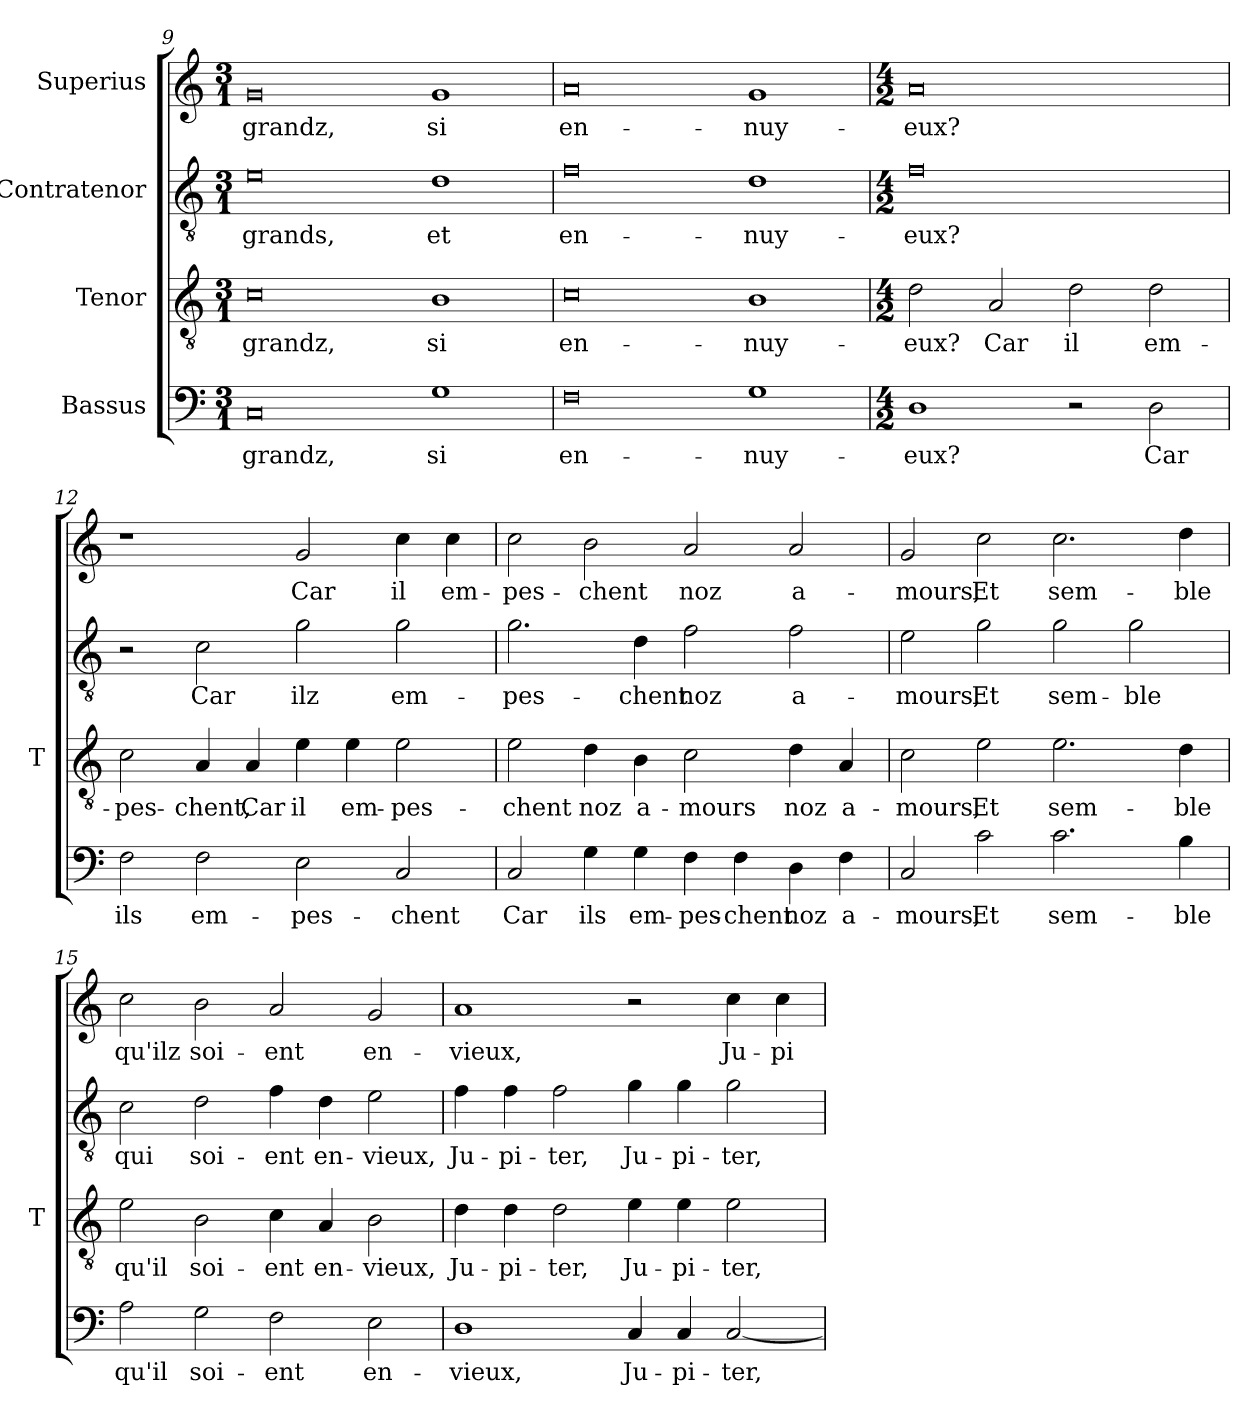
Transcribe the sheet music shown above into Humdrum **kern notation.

**kern	**text	**kern	**text	**kern	**text	**kern	**text
*part4	*part4	*part3	*part3	*part2	*part2	*part1	*part1
*staff4	*staff4	*staff3	*staff3	*staff2	*staff2	*staff1	*staff1
*I"Bassus	*	*I"Tenor	*	*I"Contratenor	*	*I"Superius	*
*	*	*I'T	*	*	*	*	*
*clefF4	*	*clefGv2	*	*clefGv2	*	*clefG2	*
*k[]	*	*k[]	*	*k[]	*	*k[]	*
*M3/1	*	*M3/1	*	*M3/1	*	*M3/1	*
=9	=9	=9	=9	=9	=9	=9	=9
0C	-grandz,	0c	-grandz,	0e	-grands,	0g	-grandz,
1G	-si	1B	-si	1d	-et	1g	-si
=10	=10	=10	=10	=10	=10	=10	=10
0F	en-	0c	en-	0f	en-	0a	en-
1G	nuy-	1B	nuy-	1d	nuy-	1g	nuy-
=11	=11	=11	=11	=11	=11	=11	=11
*M4/2	*	*M4/2	*	*M4/2	*	*M4/2	*
1D	-eux?	2d	-eux?	0f	-eux?	0a	-eux?
.	.	2A	-Car	.	.	.	.
2r	.	2d	-il	.	.	.	.
2D	-Car	2d	em-	.	.	.	.
=12	=12	=12	=12	=12	=12	=12	=12
2F	-ils	2c	pes-	2r	.	1r	.
2F	em-	4A	-chent,	2c	-Car	.	.
.	.	4A	-Car	.	.	.	.
2E	pes-	4e	-il	2g	-ilz	2g	-Car
.	.	4e	em-	.	.	.	.
2C	-chent	2e	pes-	2g	em-	4cc	-il
.	.	.	.	.	.	4cc	em-
=13	=13	=13	=13	=13	=13	=13	=13
2C	-Car	2e	-chent	2.g	pes-	2cc	pes-
4G	-ils	4d	-noz	.	.	2b	-chent
4G	em-	4B	a-	4d	-chent	.	.
4F	pes-	2c	-mours	2f	-noz	2a	-noz
4F	-chent	.	.	.	.	.	.
4D	-noz	4d	-noz	2f	a-	2a	a-
4F	a-	4A	a-	.	.	.	.
=14	=14	=14	=14	=14	=14	=14	=14
2C	-mours,	2c	-mours,	2e	-mours,	2g	-mours,
2c	-Et	2e	-Et	2g	-Et	2cc	-Et
2.c	sem-	2.e	sem-	2g	sem-	2.cc	sem-
.	.	.	.	2g	-ble	.	.
4B	-ble	4d	-ble	.	.	4dd	-ble
=15	=15	=15	=15	=15	=15	=15	=15
2A	-qu'il	2e	-qu'il	2c	-qui	2cc	-qu'ilz
2G	soi-	2B	soi-	2d	soi-	2b	soi-
2F	-ent	4c	-ent	4f	-ent	2a	-ent
.	.	4A	en-	4d	en-	.	.
2E	en-	2B	-vieux,	2e	-vieux,	2g	en-
=16	=16	=16	=16	=16	=16	=16	=16
1D	-vieux,	4d	Ju-	4f	Ju-	1a	-vieux,
.	.	4d	pi-	4f	pi-	.	.
.	.	2d	-ter,	2f	-ter,	.	.
4C	Ju-	4e	Ju-	4g	Ju-	2r	.
4C	pi-	4e	pi-	4g	pi-	.	.
[2C	-ter,	2e	-ter,	2g	-ter,	4cc	Ju-
.	.	.	.	.	.	4cc	pi-
=	=	=	=	=	=	=	=
*-	*-	*-	*-	*-	*-	*-	*-
